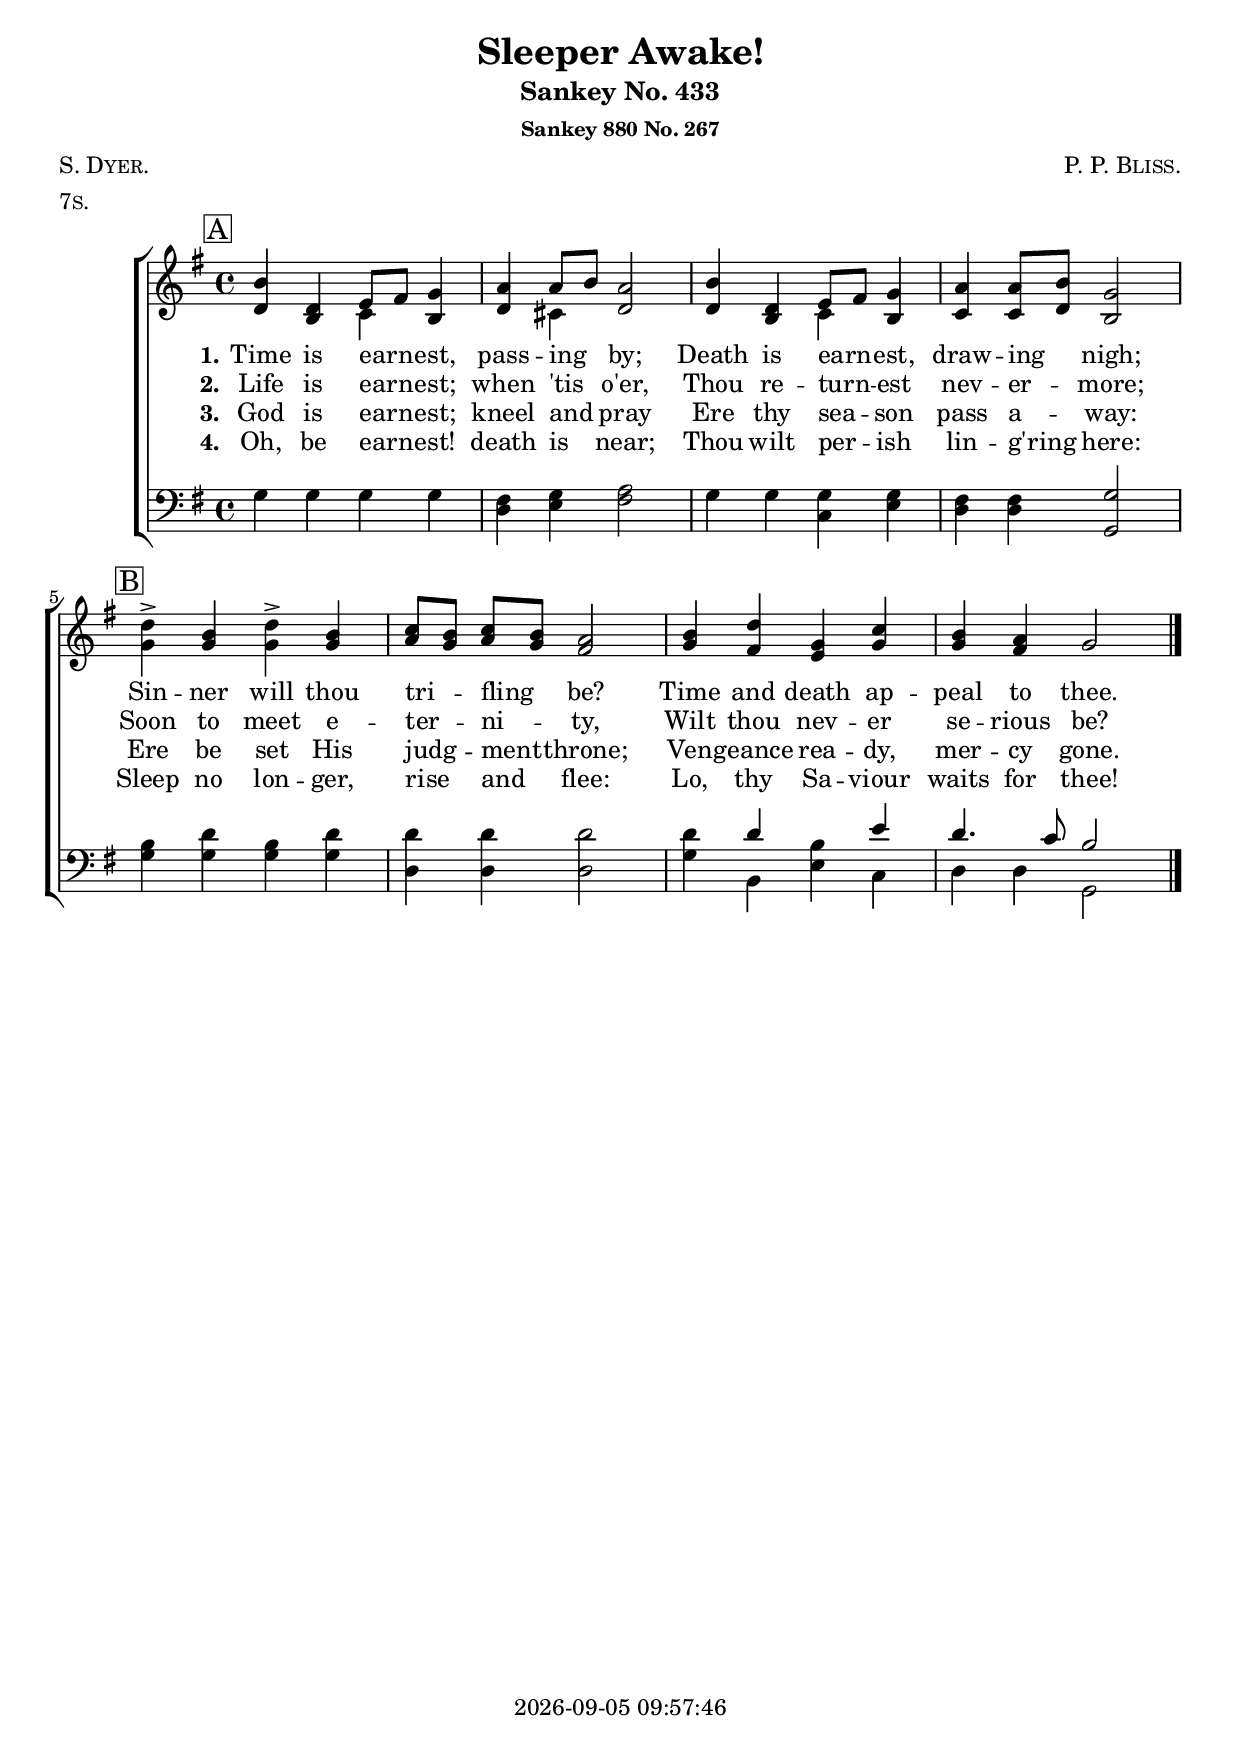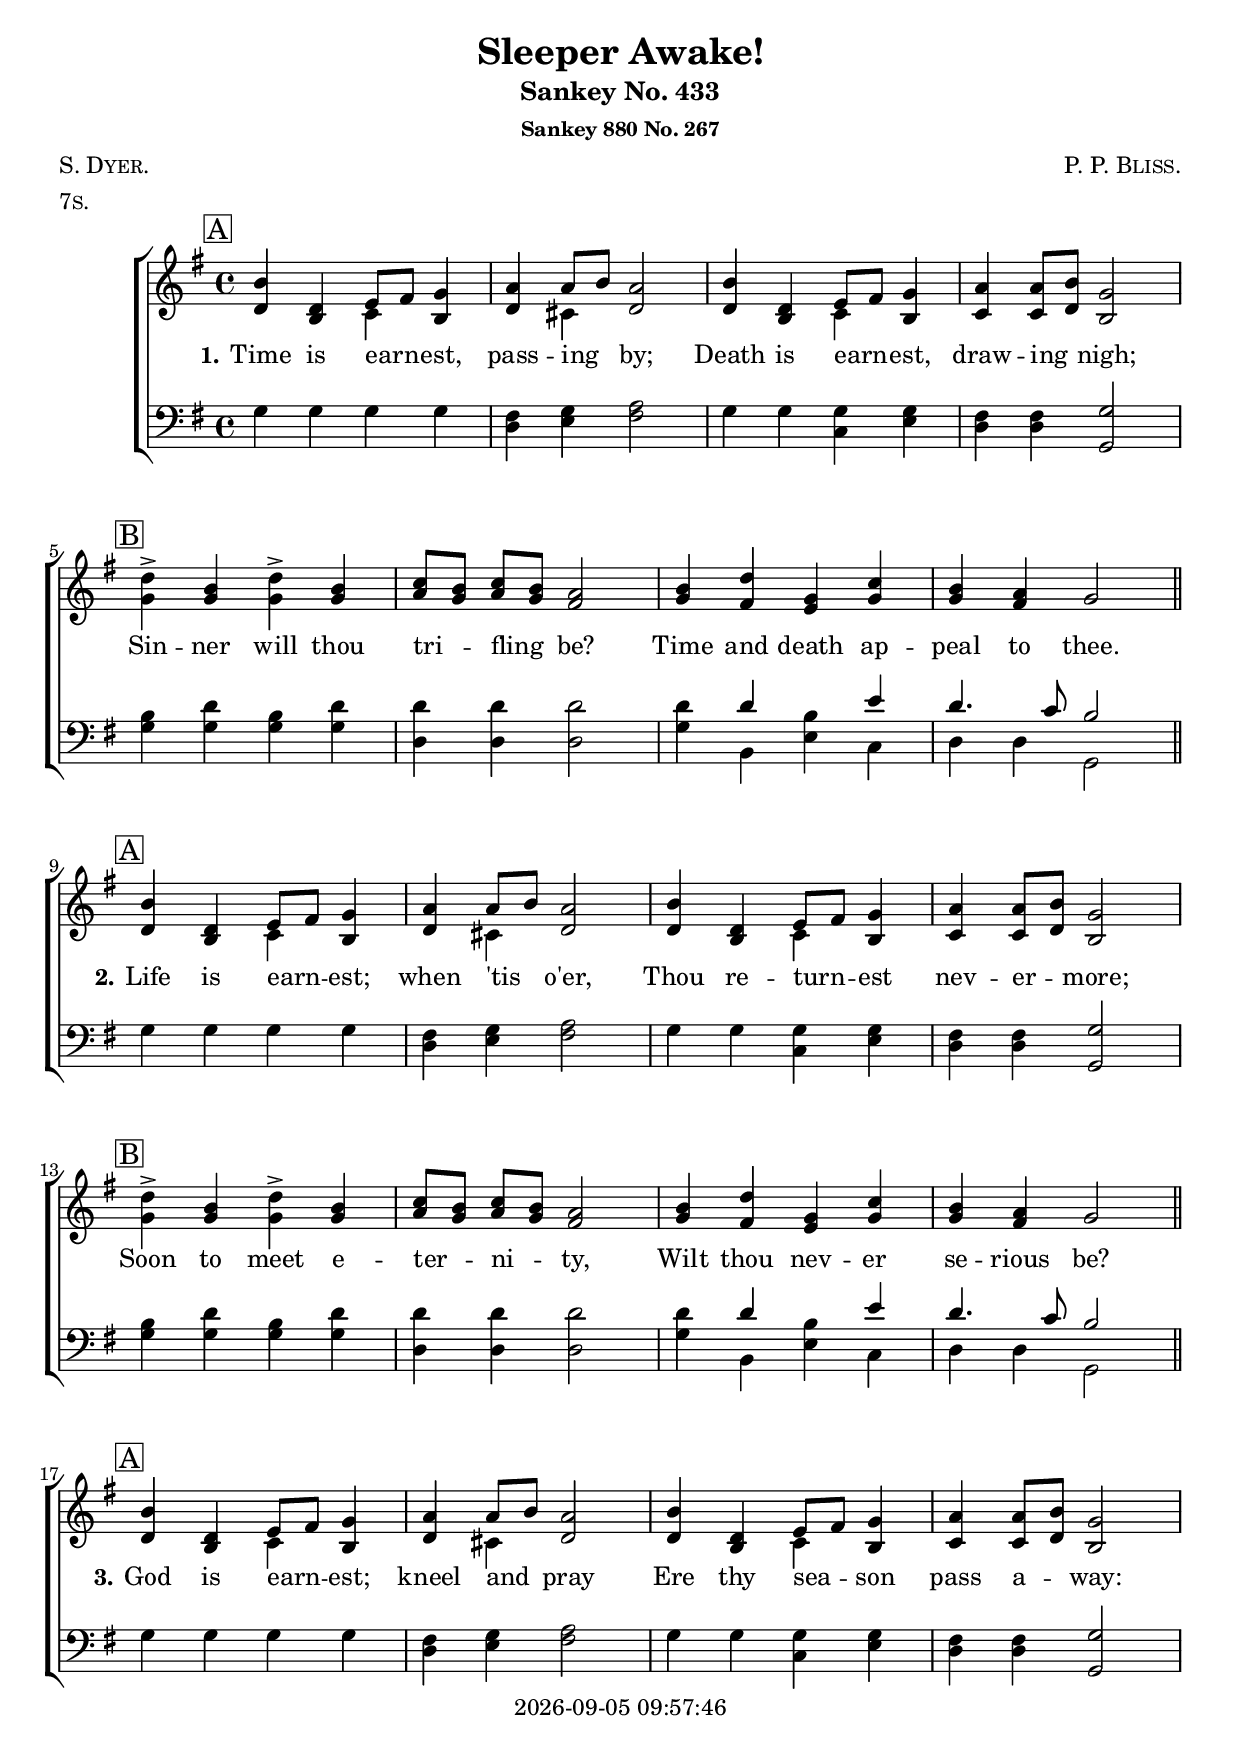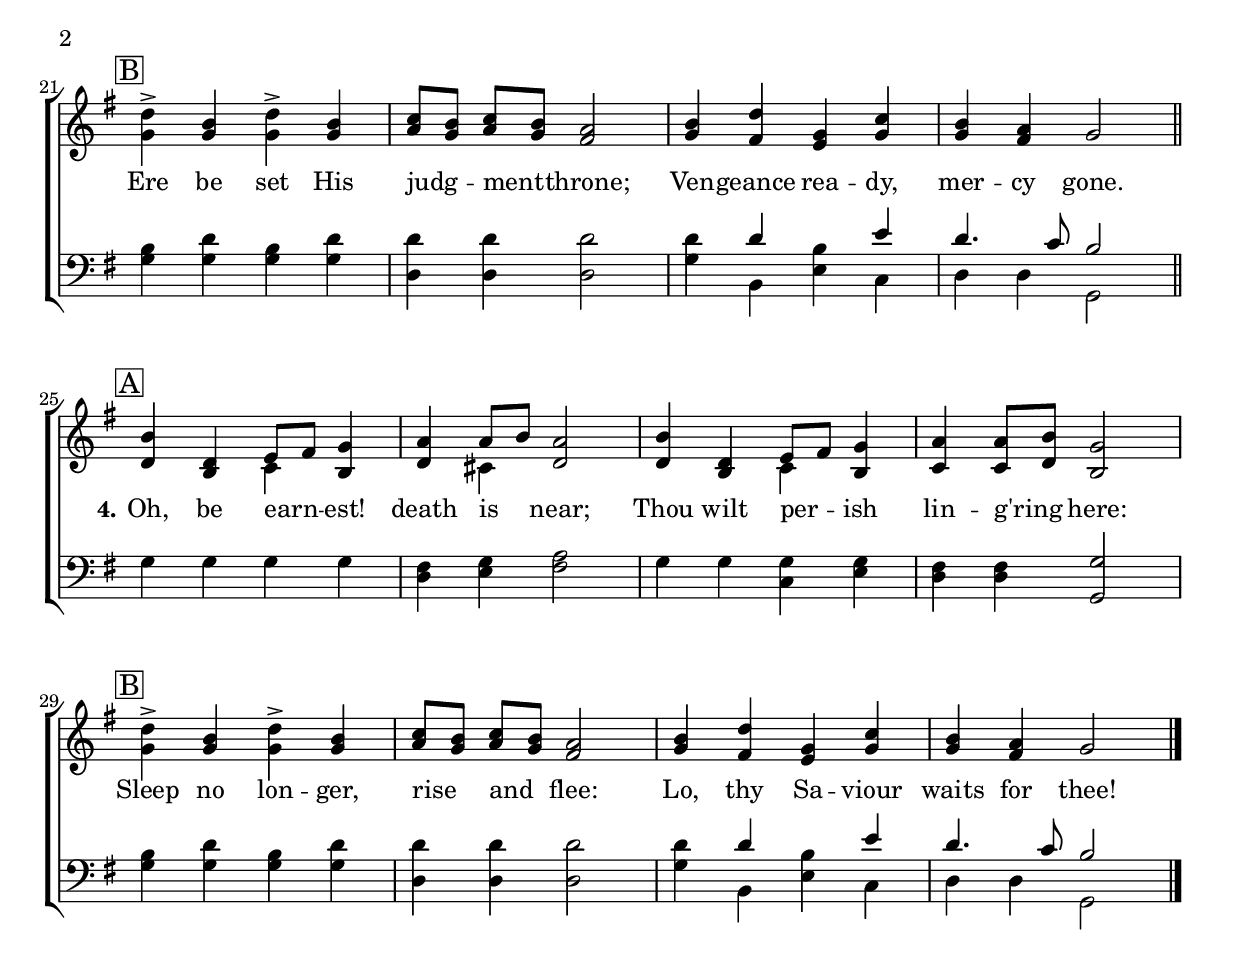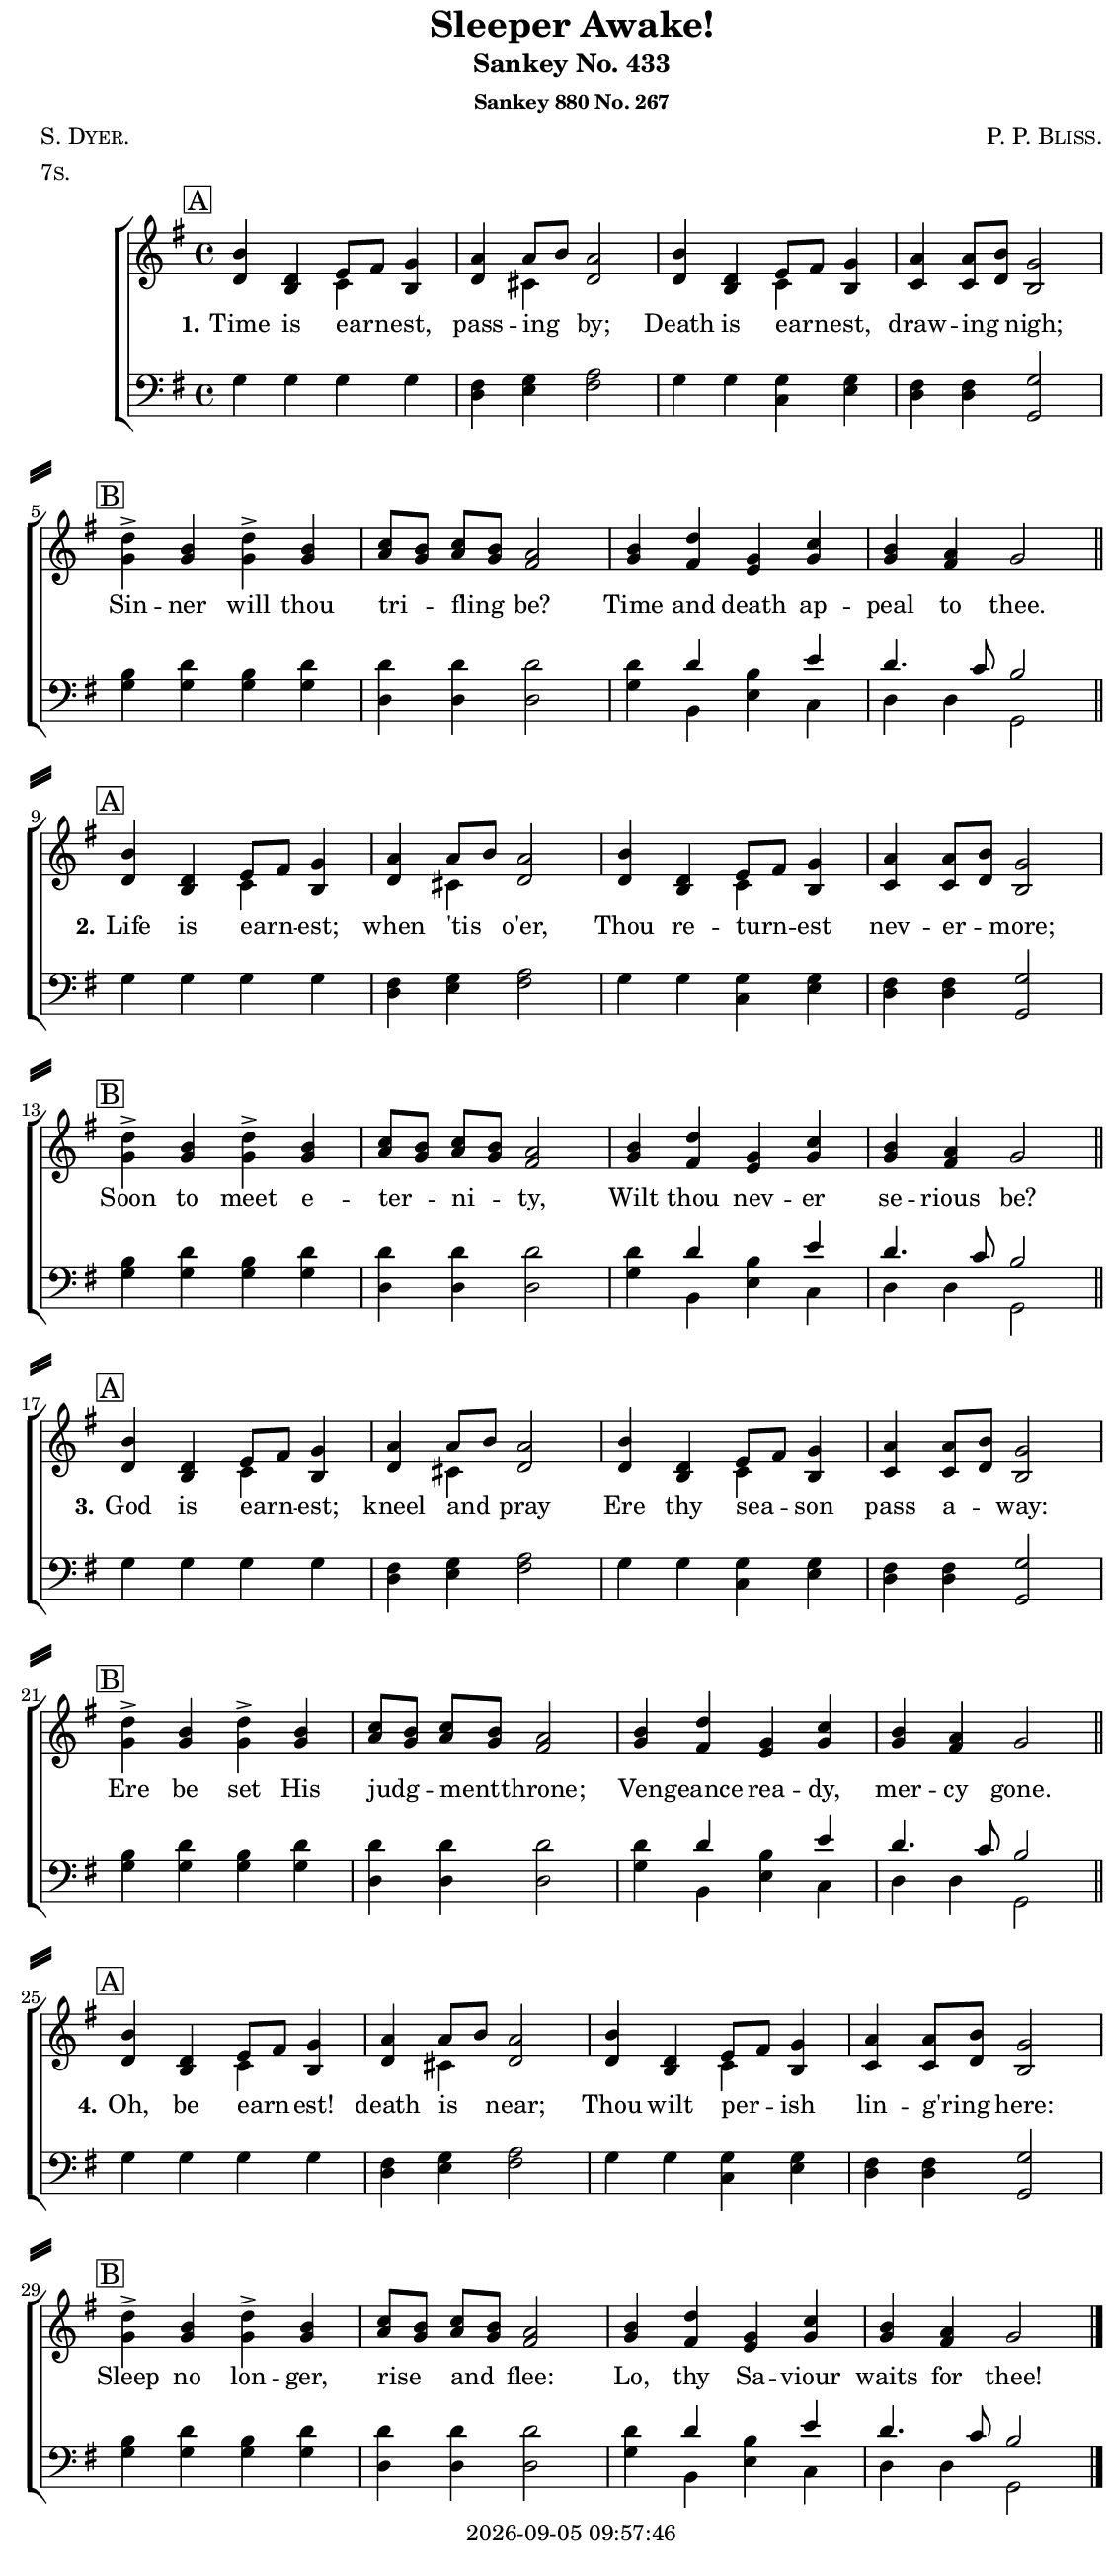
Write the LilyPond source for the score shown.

\version "2.22.1"

\include "articulate.ly"

today = #(strftime "%Y-%m-%d %H:%M:%S" (localtime (current-time)))

\header {
% centered at top
%  dedication  = "dedication"
  title       = "Sleeper Awake!"
  subtitle    = "Sankey No. 433"
  subsubtitle = "Sankey 880 No. 267"
%  instrument  = "instrument"
  
% arrangement of following lines:
%
%  poet    composer
%  meter   arranger
%  piece       opus

  composer    = \markup\smallCaps "P. P. Bliss."
%  arranger    = "arranger"
%  opus        = "opus"

  poet        = \markup\smallCaps "S. Dyer."
  meter       = \markup\smallCaps "7s."
%  piece       = \markup\smallCaps "piece"

% centered at bottom
% tagline     = "tagline" % default lilypond version
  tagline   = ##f
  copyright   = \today
}

% #(set-global-staff-size 16)

global = {
  \key g \major
  \time 4/4
}

RehearsalTrack = {
% \set Score.currentBarNumber = #5
  \mark \markup { \box "A" } s1*4
  \mark \markup { \box "B" } s1*4
}

TempoTrack = {
  \set Score.tempoHideNote = ##t
  \tempo 4=120
}

nl = { \bar "||" \break }

soprano = \relative {
  \autoBeamOff
  b'4 d,4 e8[fis] g4
  a4 8[b] a2
  b4 d, e8[fis] g4
  a4 8[b] g2
  d'4-> b d-> b % B
  c8[b] c[b] a2
  b4 d g, c
  b4 a g2
}

alto = \relative {
  \autoBeamOff
  d'4 b c b
  d4 cis d2
  d4 b c b
  c4 8[d] b2
  g'4-> 4 4-> 4 % B
  a8[g] a[g] fis2
  g4 fis e g
  g4 fis g2
}

tenor = \relative {
  \autoBeamOff
  g4 4 4 4
  fis4 g a2
  g4 4 4 4
  fis4 4 g2
  b4 d b d % B
  d4 4 2
  d4 4 b e
  d4. c8 b2
}

bass = \relative {
  \autoBeamOff
  g4 4 4 4
  d4 e fis2
  g4 4 c, e
  d4 4 g,2
  g'4 4 4 4 % B
  d4 4 2
  g4 b, e c
  d4 4 g,2
}

nom  = {   \set ignoreMelismata = ##t }
yesm = { \unset ignoreMelismata       }

chorus = \lyricmode {
}

chorusMen = \lyricmode {
}

verses = 4

wordsOne = \lyricmode {
  \set stanza = "1."
  Time is earn -- est, pass -- ing by;
  Death is earn -- est, draw -- ing nigh;
  Sin -- ner will thou tri -- fling be?
  Time and death ap -- peal to thee.
}
  
wordsTwo = \lyricmode {
  \set stanza = "2."
  Life is earn -- est; when 'tis o'er,
  Thou re -- turn -- est nev -- er -- more;
  Soon to meet e -- ter -- ni -- ty,
  Wilt thou nev -- er se -- rious be?
}
  
wordsThree = \lyricmode {
  \set stanza = "3."
  God is earn -- est; kneel and pray
  Ere thy sea -- son pass a -- way:
  Ere be set His judg -- ment -- throne;
  Ven -- geance rea -- dy, mer -- cy gone.
}
  
wordsFour = \lyricmode {
  \set stanza = "4."
  Oh, be earn -- est! death is near;
  Thou wilt per -- ish lin -- g'ring here:
  Sleep no lon -- ger, rise and flee:
  Lo, thy Sa -- viour waits for thee!
}
  
wordsMidi = \lyricmode {
  \set stanza = "1."
  "Time " "is " earn "est, " pass "ing " "by; "
  "\nDeath " "is " earn "est, " draw "ing " "nigh; "
  "\nSin" "ner " "will " "thou " tri "fling " "be? "
  "\nTime " "and " "death " ap "peal " "to " "thee.\n"

  \set stanza = "2."
  "\nLife " "is " earn "est; " "when " "'tis " "o'er, "
  "\nThou " re turn "est " nev er "more; "
  "\nSoon " "to " "meet " e ter ni "ty, "
  "\nWilt " "thou " nev "er " se "rious " "be?\n"

  \set stanza = "3."
  "\nGod " "is " earn "est; " "kneel " "and " "pray "
  "\nEre " "thy " sea "son " "pass " a "way: "
  "\nEre " "be " "set " "His " judg ment "throne; "
  "\nVen" "geance " rea "dy, " mer "cy " "gone.\n"

  \set stanza = "4."
  "\nOh, " "be " earn "est! " "death " "is " "near; "
  "\nThou " "wilt " per "ish " lin "g'ring " "here: "
  "\nSleep " "no " lon "ger, " "rise " "and " "flee: "
  "\nLo, " "thy " Sa "viour " "waits " "for " "thee!"
}

wordsMidiMen = \lyricmode {
}

\book {
  \bookOutputSuffix "midi"
  \score {
%    \articulate
        \new ChoirStaff <<
                                % Soprano staff
          \new Staff = soprano
          <<
            \new Voice { \repeat unfold \verses \TempoTrack     }
            \new Voice { \global \repeat unfold \verses \soprano \bar "|." }
            \addlyrics \wordsMidi
          >>
                                % Alto staff
          \new Staff = alto
          <<
            \new Voice { \global \repeat unfold \verses { \alto \nl } \bar "|." }
          >>
                                % Tenor staff
          \new Staff = tenor
          <<
            \clef "treble_8"
            \new Voice { \global \repeat unfold \verses \tenor }
            \addlyrics \wordsMidiMen
          >>
                                % Bass staff
          \new Staff = bass
          <<
            \clef "bass"
            \new Voice { \global \repeat unfold \verses \bass }
          >>
        >>
    \midi {}
  }
}

\book {
  \bookOutputSuffix "repeat"
  \score {
        \new ChoirStaff <<
                                  % Joint soprano/alto staff
          \new Staff = women \with { printPartCombineTexts = ##f }
          <<
            \new Voice \RehearsalTrack
            \new Voice \TempoTrack
            \new NullVoice = "aligner" \soprano
            \new Voice \partCombine { \global \soprano \bar "|." } { \global \alto }
            \new Lyrics \lyricsto "aligner" { \wordsOne \chorus }
            \new Lyrics \lyricsto "aligner"   \wordsTwo
            \new Lyrics \lyricsto "aligner"   \wordsThree
            \new Lyrics \lyricsto "aligner"   \wordsFour
          >>
                                  % Joint tenor/bass staff
          \new Staff = men \with { printPartCombineTexts = ##f }
          <<
            \clef "bass"
            \new Voice \partCombine { \global \tenor } { \global \bass }
            \new NullVoice = alignerT { \tenor }
          >>
          \new Lyrics \with {alignAboveContext = men} \lyricsto alignerT \chorusMen
        >>
    \layout {
      indent = 1.5\cm
      \pointAndClickOff
      \context {
        \Staff \RemoveAllEmptyStaves
      }
    }
  }
}

singlescore = {
        \new ChoirStaff <<
                                  % Joint soprano/alto staff
          \new Staff = women \with { printPartCombineTexts = ##f }
          <<
            \new Voice { \repeat unfold \verses \RehearsalTrack }
            \new Voice { \repeat unfold \verses \TempoTrack }
            \new NullVoice = "aligner" { \repeat unfold \verses \soprano }
            \new Voice \partCombine { \global \repeat unfold \verses \soprano \bar "|." }
                                    { \global \repeat unfold \verses { \alto \nl } \bar "|." }
            \new Lyrics \lyricsto "aligner" { \wordsOne   \chorus
                                              \wordsTwo   \chorus
                                              \wordsThree \chorus
                                              \wordsFour  \chorus
                                            }
          >>
                                  % Joint tenor/bass staff
          \new Staff = men \with { printPartCombineTexts = ##f }
          <<
            \clef "bass"
            \new Voice \partCombine { \global \repeat unfold \verses \tenor }
                                    { \global \repeat unfold \verses \bass }
            \new NullVoice = alignerT { \repeat unfold \verses \tenor }
          >>
          \new Lyrics \with {alignAboveContext = men} \lyricsto alignerT { \repeat unfold \verses \chorusMen }
        >>
}

\book {
  \bookOutputSuffix "single"
  \score {
    \singlescore
    \layout {
      indent = 1.5\cm
      \pointAndClickOff
      \context {
        \Staff \RemoveAllEmptyStaves
      }
    }
  }
}

\book {
  \bookOutputSuffix "singlepage"
  \paper {
    top-margin = 0
    left-margin = 7
    right-margin = 1
    paper-width = 190\mm
    page-breaking = #ly:one-page-breaking
    system-system-spacing.basic-distance = #15
    system-separator-markup = \slashSeparator
  }
  \score {
    \singlescore
    \layout {
      indent = 1.5\cm
      \pointAndClickOff
      \context {
        \Staff \RemoveAllEmptyStaves
      }
    }
  }
}
